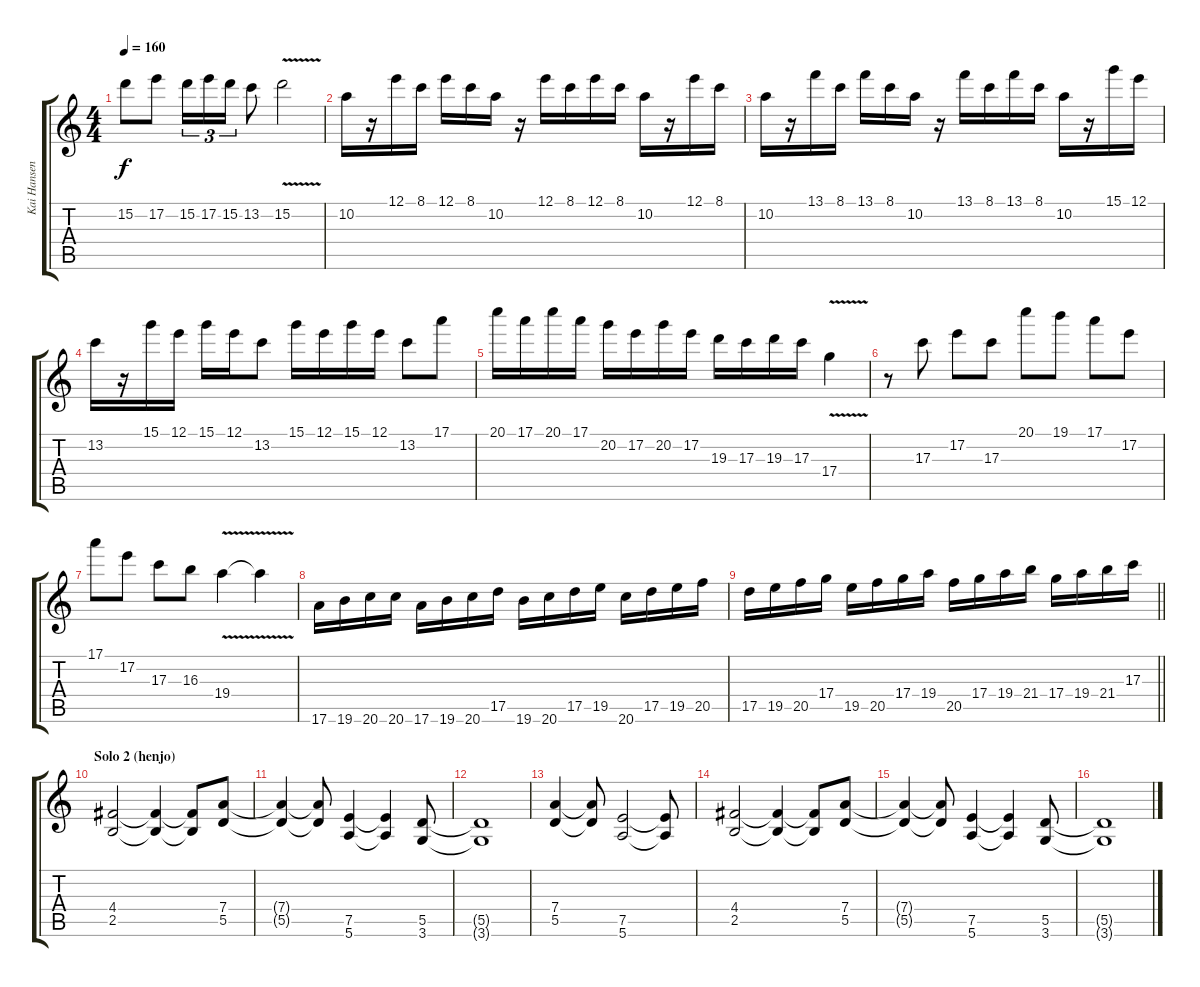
\track ("Kai Hansen" "Kai Hansen") {instrument distortionguitar}
\staff {score tabs}
\tuning (E4 B3 G3 D3 A2 E2) {hide}
\ts (4 4)
\tempo 160
\clef g2
\ks c
15.2.8{dy f} 17.2.8 15.2.16{tu (3 2)} 17.2.16{tu (3 2)} 15.2.16{tu (3 2)} 13.2.8 15.2{v}.2 |
10.2.16 r.16 12.1.16 8.1.16 12.1.16 8.1.16 10.2.16 r.16 12.1.16 8.1.16 12.1.16 8.1.16 10.2.16 r.16 12.1.16 8.1.16 |
10.2.16 r.16 13.1.16 8.1.16 13.1.16 8.1.16 10.2.16 r.16 13.1.16 8.1.16 13.1.16 8.1.16 10.2.16 r.16 15.1.16 12.1.16 |
13.2.16 r.16 15.1.16 12.1.16 15.1.16 12.1.16 13.2.8 15.1.16 12.1.16 15.1.16 12.1.16 13.2.8 17.1.8 |
20.1.16 17.1.16 20.1.16 17.1.16 20.2.16 17.2.16 20.2.16 17.2.16 19.3.16 17.3.16 19.3.16 17.3.16 17.4{v}.4 |
r.8 17.3.8 17.2.8 17.3.8 20.1.8 19.1.8 17.1.8 17.2.8 |
17.1.8 17.2.8 17.3.8 16.3.8 19.4{v}.4 19.4{t}.4 |
17.6.16 19.6.16 20.6.16 20.6.16 17.6.16 19.6.16 20.6.16 17.5.16 19.6.16 20.6.16 17.5.16 19.5.16 20.6.16 17.5.16 19.5.16 20.5.16 |
\barLineRight lightlight
17.5.16 19.5.16 20.5.16 17.4.16 19.5.16 20.5.16 17.4.16 19.4.16 20.5.16 17.4.16 19.4.16 21.4.16 17.4.16 19.4.16 21.4.16 17.3.16 |
\section ("" "Solo 2 (henjo)")
(4.4 2.5).2 (4.4{t} 2.5{t}).4 (4.4{t} 2.5{t}).8 (7.4 5.5).8 |
(7.4{t} 5.5{t}).4 (7.4{t} 5.5{t}).8 (7.5 5.6).4 (7.5{t} 5.6{t}).4 (5.5 3.6).8 |
(5.5{t} 3.6{t}).1 |
(7.4 5.5).4 (7.4{t} 5.5{t}).8 (7.5 5.6).2 (7.5{t} 5.6{t}).8 |
(4.4 2.5).2 (4.4{t} 2.5{t}).4 (4.4{t} 2.5{t}).8 (7.4 5.5).8 |
(7.4{t} 5.5{t}).4 (7.4{t} 5.5{t}).8 (7.5 5.6).4 (7.5{t} 5.6{t}).4 (5.5 3.6).8 |
(5.5{t} 3.6{t}).1
